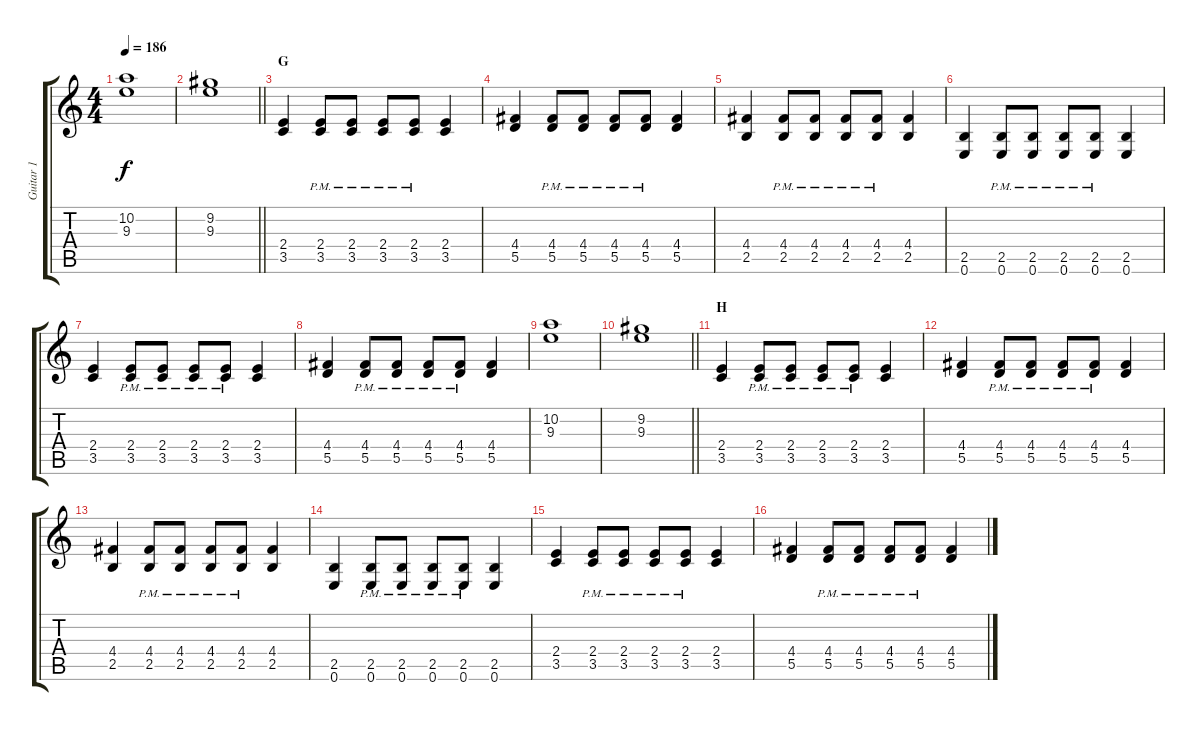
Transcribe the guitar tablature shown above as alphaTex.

\track ("Guitar 1" "Guitar 1") {instrument distortionguitar}
\staff {score tabs}
\tuning (E4 B3 G3 D3 A2 E2) {hide}
\ts (4 4)
\tempo 186
\clef g2
\ks c
(10.2 9.3).1{dy f} |
\barLineRight lightlight
(9.2 9.3).1 |
\section ("" "G")
(2.4 3.5).4 (2.4{pm} 3.5{pm}).8 (2.4{pm} 3.5{pm}).8 (2.4{pm} 3.5{pm}).8 (2.4{pm} 3.5{pm}).8 (2.4 3.5).4 |
(4.4 5.5).4 (4.4{pm} 5.5{pm}).8 (4.4{pm} 5.5{pm}).8 (4.4{pm} 5.5{pm}).8 (4.4{pm} 5.5{pm}).8 (4.4 5.5).4 |
(4.4 2.5).4 (4.4{pm} 2.5{pm}).8 (4.4{pm} 2.5{pm}).8 (4.4{pm} 2.5{pm}).8 (4.4{pm} 2.5{pm}).8 (4.4 2.5).4 |
(2.5 0.6).4 (2.5{pm} 0.6{pm}).8 (2.5{pm} 0.6{pm}).8 (2.5{pm} 0.6{pm}).8 (2.5{pm} 0.6{pm}).8 (2.5 0.6).4 |
(2.4 3.5).4 (2.4{pm} 3.5{pm}).8 (2.4{pm} 3.5{pm}).8 (2.4{pm} 3.5{pm}).8 (2.4{pm} 3.5{pm}).8 (2.4 3.5).4 |
(4.4 5.5).4 (4.4{pm} 5.5{pm}).8 (4.4{pm} 5.5{pm}).8 (4.4{pm} 5.5{pm}).8 (4.4{pm} 5.5{pm}).8 (4.4 5.5).4 |
(10.2 9.3).1 |
\barLineRight lightlight
(9.2 9.3).1 |
\section ("" "H")
(2.4 3.5).4 (2.4{pm} 3.5{pm}).8 (2.4{pm} 3.5{pm}).8 (2.4{pm} 3.5{pm}).8 (2.4{pm} 3.5{pm}).8 (2.4 3.5).4 |
(4.4 5.5).4 (4.4{pm} 5.5{pm}).8 (4.4{pm} 5.5{pm}).8 (4.4{pm} 5.5{pm}).8 (4.4{pm} 5.5{pm}).8 (4.4 5.5).4 |
(4.4 2.5).4 (4.4{pm} 2.5{pm}).8 (4.4{pm} 2.5{pm}).8 (4.4{pm} 2.5{pm}).8 (4.4{pm} 2.5{pm}).8 (4.4 2.5).4 |
(2.5 0.6).4 (2.5{pm} 0.6{pm}).8 (2.5{pm} 0.6{pm}).8 (2.5{pm} 0.6{pm}).8 (2.5{pm} 0.6{pm}).8 (2.5 0.6).4 |
(2.4 3.5).4 (2.4{pm} 3.5{pm}).8 (2.4{pm} 3.5{pm}).8 (2.4{pm} 3.5{pm}).8 (2.4{pm} 3.5{pm}).8 (2.4 3.5).4 |
(4.4 5.5).4 (4.4{pm} 5.5{pm}).8 (4.4{pm} 5.5{pm}).8 (4.4{pm} 5.5{pm}).8 (4.4{pm} 5.5{pm}).8 (4.4 5.5).4
